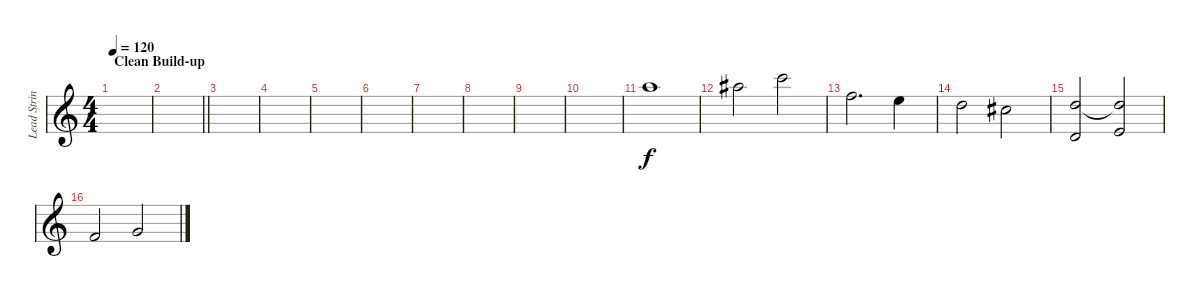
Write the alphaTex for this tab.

\track ("Lead Strings" "Lead Strin") {instrument stringensemble2}
\staff {score}
\tuning (E4 B3 G3 D3 A2 D2) {hide}
\ts (4 4)
\section ("" "Clean Build-up")
\tempo 120
\clef g2
\ks c
|
\barLineRight lightlight
|
|
|
|
|
|
|
|
|
17.1.1 |
18.1.2 20.1.2 |
13.1.2{d} 12.1.4 |
10.1.2 9.1.2 |
(10.1 3.2).2 (10.1{t} 5.2).2 |
6.2.2 8.2.2
